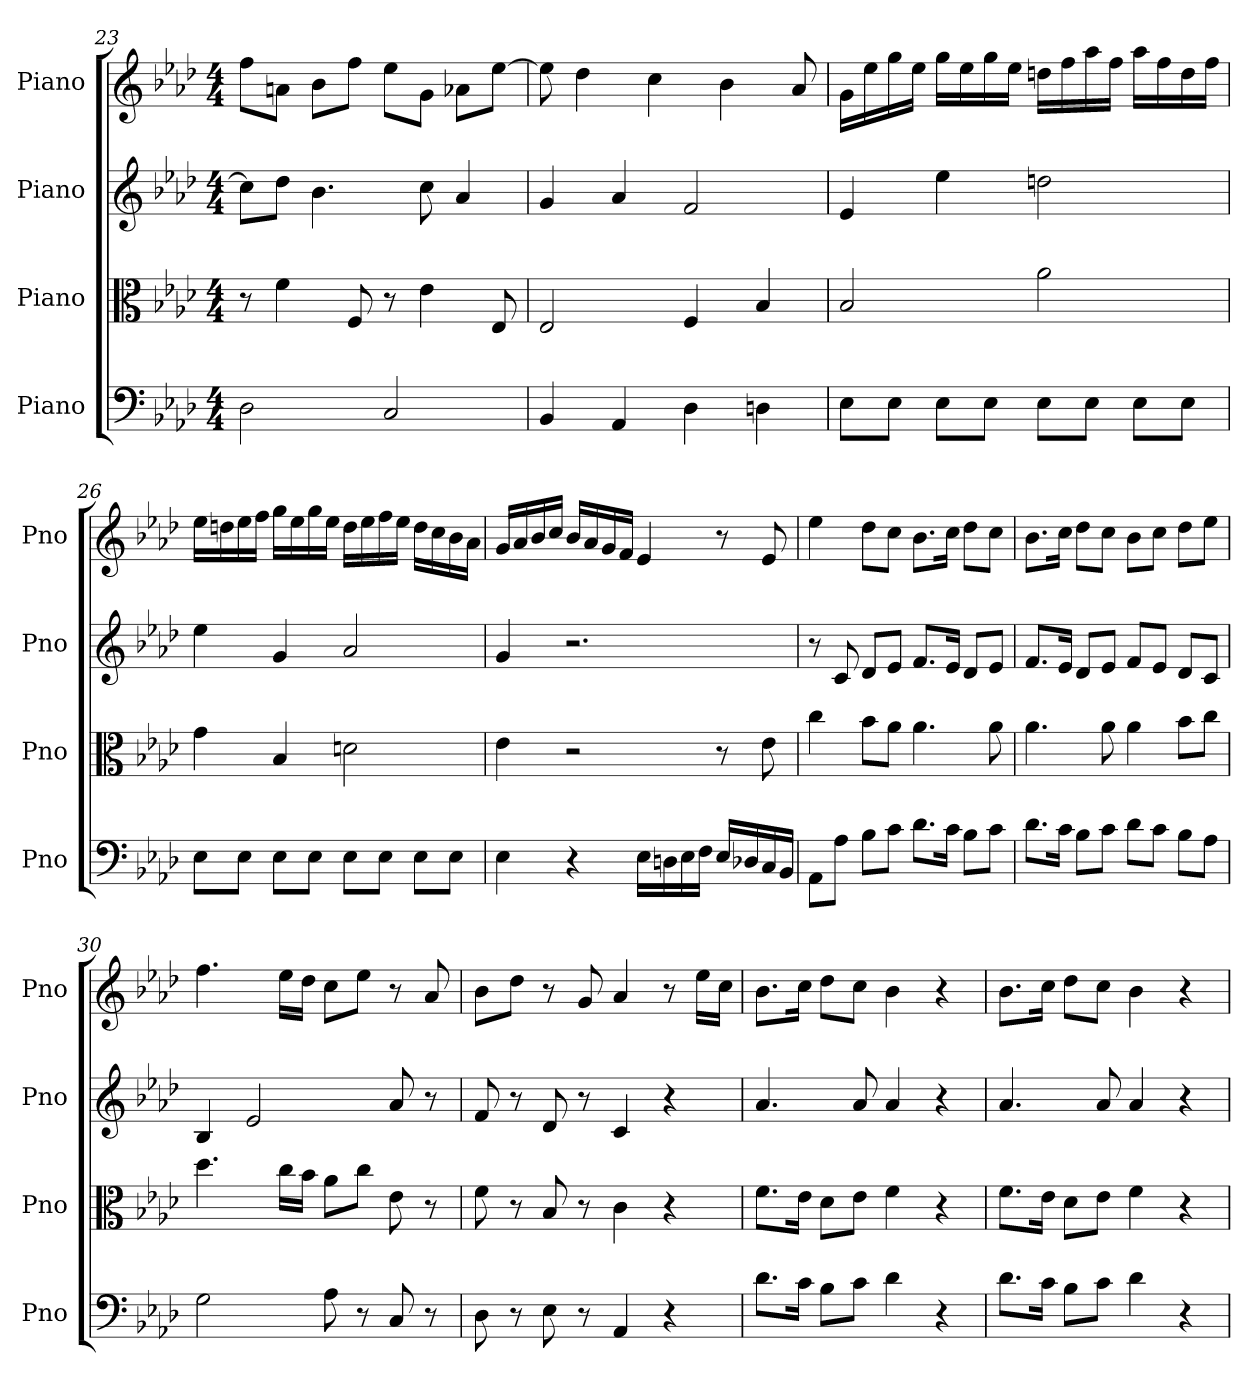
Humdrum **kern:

**kern	**kern	**kern	**kern
*part4	*part3	*part2	*part1
*staff4	*staff3	*staff2	*staff1
*I"Piano	*I"Piano	*I"Piano	*I"Piano
*I'Pno	*I'Pno	*I'Pno	*I'Pno
*clefF4	*clefC3	*clefG2	*clefG2
*k[b-e-a-d-]	*k[b-e-a-d-]	*k[b-e-a-d-]	*k[b-e-a-d-]
*M4/4	*M4/4	*M4/4	*M4/4
=23	=23	=23	=23
2D-\	8r	8cc\L]	8ff\L
.	4f\	8dd-\J	8an\J
.	.	4.b-\	8b-\L
.	8F/	.	8ff\J
2C/	8r	.	8ee-\L
.	4e-\	8cc\	8g\J
.	.	4a-/	8a-X\L
.	8E-/	.	[8ee-\J
=24	=24	=24	=24
4BB-/	2E-/	4g/	8ee-\]
.	.	.	4dd-\
4AA-/	.	4a-/	.
.	.	.	4cc\
4D-\	4F/	2f/	.
.	.	.	4b-\
4Dn\	4B-/	.	.
.	.	.	8a-/
!!LO:LB:g=z
=25	=25	=25	=25
8E-\L	2B-/	4e-/	16g\LL
.	.	.	16ee-\
8E-\J	.	.	16gg\
.	.	.	16ee-\JJ
8E-\L	.	4ee-\	16gg\LL
.	.	.	16ee-\
8E-\J	.	.	16gg\
.	.	.	16ee-\JJ
8E-\L	2a-\	2ddn\	16ddn\LL
.	.	.	16ff\
8E-\J	.	.	16aa-\
.	.	.	16ff\JJ
8E-\L	.	.	16aa-\LL
.	.	.	16ff\
8E-\J	.	.	16dd\
.	.	.	16ff\JJ
=26	=26	=26	=26
8E-\L	4g\	4ee-\	16ee-\LL
.	.	.	16ddn\
8E-\J	.	.	16ee-\
.	.	.	16ff\JJ
8E-\L	4B-/	4g/	16gg\LL
.	.	.	16ee-\
8E-\J	.	.	16gg\
.	.	.	16ee-\JJ
8E-\L	2dn\	2a-/	16dd\LL
.	.	.	16ee-\
8E-\J	.	.	16ff\
.	.	.	16ee-\JJ
8E-\L	.	.	16dd\LL
.	.	.	16cc\
8E-\J	.	.	16b-\
.	.	.	16a-\JJ
!!LO:LB:g=z
=27	=27	=27	=27
4E-\	4e-\	4g/	16g/LL
.	.	.	16a-/
.	.	.	16b-/
.	.	.	16cc/JJ
4r	2r	2.r	16b-/LL
.	.	.	16a-/
.	.	.	16g/
.	.	.	16f/JJ
16E-\LL	.	.	4e-/
16Dn\	.	.	.
16E-\	.	.	.
16F\JJ	.	.	.
16E-/LL	8r	.	8r
16D-X/	.	.	.
16C/	8e-\	.	8e-/
16BB-/JJ	.	.	.
=28	=28	=28	=28
8AA-\L	4cc\	8r	4ee-\
8A-\J	.	8c/	.
8B-\L	8b-\L	8d-/L	8dd-\L
8c\J	8a-\J	8e-/J	8cc\J
8.d-\L	4.a-\	8.f/L	8.b-\L
16c\Jk	.	16e-/Jk	16cc\Jk
8B-\L	.	8d-/L	8dd-\L
8c\J	8a-\	8e-/J	8cc\J
=29	=29	=29	=29
8.d-\L	4.a-\	8.f/L	8.b-\L
16c\Jk	.	16e-/Jk	16cc\Jk
8B-\L	.	8d-/L	8dd-\L
8c\J	8a-\	8e-/J	8cc\J
8d-\L	4a-\	8f/L	8b-\L
8c\J	.	8e-/J	8cc\J
8B-\L	8b-\L	8d-/L	8dd-\L
8A-\J	8cc\J	8c/J	8ee-\J
!!LO:PB:g=z
=30	=30	=30	=30
2G\	4.dd-\	4B-/	4.ff\
.	.	2e-/	.
.	16cc\LL	.	16ee-\LL
.	16b-\JJ	.	16dd-\JJ
8A-\	8a-\L	.	8cc\L
8r	8cc\J	.	8ee-\J
8C/	8e-\	8a-/	8r
8r	8r	8r	8a-/
=31	=31	=31	=31
8D-\	8f\	8f/	8b-\L
8r	8r	8r	8dd-\J
8E-\	8B-/	8d-/	8r
8r	8r	8r	8g/
4AA-/	4c\	4c/	4a-/
4r	4r	4r	8r
.	.	.	16ee-\LL
.	.	.	16cc\JJ
=32	=32	=32	=32
8.d-\L	8.f\L	4.a-/	8.b-\L
16c\Jk	16e-\Jk	.	16cc\Jk
8B-\L	8d-\L	.	8dd-\L
8c\J	8e-\J	8a-/	8cc\J
4d-\	4f\	4a-/	4b-\
4r	4r	4r	4r
=33	=33	=33	=33
8.d-\L	8.f\L	4.a-/	8.b-\L
16c\Jk	16e-\Jk	.	16cc\Jk
8B-\L	8d-\L	.	8dd-\L
8c\J	8e-\J	8a-/	8cc\J
4d-\	4f\	4a-/	4b-\
4r	4r	4r	4r
=	=	=	=
*-	*-	*-	*-
